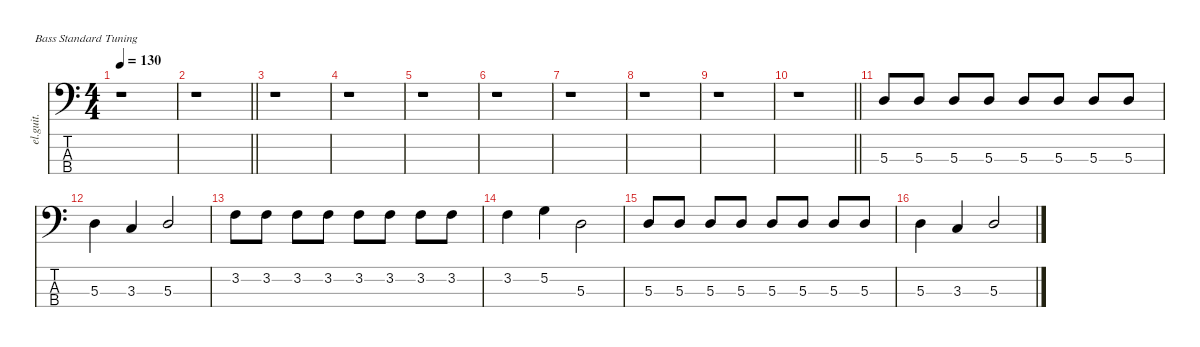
\defaultSystemsLayout 4
\hideDynamics
\bracketExtendMode nobrackets
\otherSystemsTrackNameOrientation horizontal
\track ("Bass guitar" "el.guit.") {defaultSystemsLayout 8 instrument electricguitarclean}
\staff {score tabs}
\tuning (G2 D2 A1 E1)
\ts (4 4)
\tempo 130
\clef f4
\ks c
r.1{dy f beam Down} |
\barLineRight lightlight
r.1{beam Down} |
r.1{beam Down} |
r.1{beam Down} |
r.1{beam Down} |
r.1{beam Down} |
r.1{beam Down} |
r.1{beam Down} |
r.1{beam Down} |
\barLineRight lightlight
r.1{beam Down} |
5.3.8{beam Up} 5.3.8{beam Up} 5.3.8{beam Up} 5.3.8{beam Up} 5.3.8{beam Up} 5.3.8{beam Up} 5.3.8{beam Up} 5.3.8{beam Up} |
5.3.4{beam Down} 3.3.4{beam Up} 5.3.2{beam Up} |
3.2.8{beam Down} 3.2.8{beam Down} 3.2.8{beam Down} 3.2.8{beam Down} 3.2.8{beam Down} 3.2.8{beam Down} 3.2.8{beam Down} 3.2.8{beam Down} |
3.2.4{beam Down} 5.2.4{beam Down} 5.3.2{beam Down} |
5.3.8{beam Up} 5.3.8{beam Up} 5.3.8{beam Up} 5.3.8{beam Up} 5.3.8{beam Up} 5.3.8{beam Up} 5.3.8{beam Up} 5.3.8{beam Up} |
5.3.4{beam Down} 3.3.4{beam Up} 5.3.2{beam Up}
